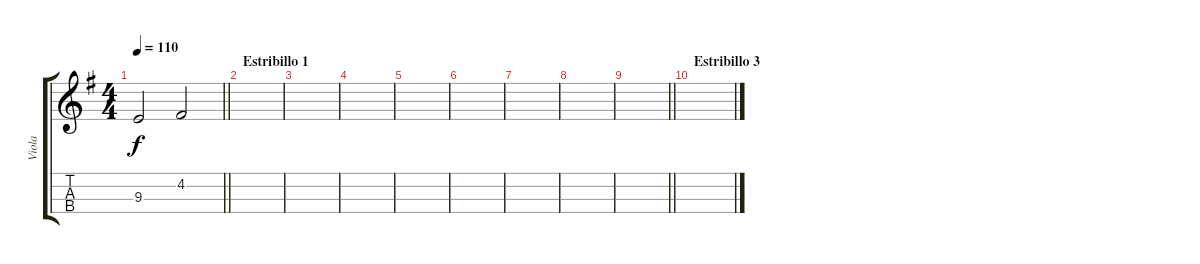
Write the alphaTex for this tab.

\track ("Viola" "Viola") {instrument stringensemble1}
\staff {score tabs}
\tuning (A4 D4 G3 C3) {hide}
\ts (4 4)
\tempo 110
\clef g2
\barLineRight lightlight
\ks g
9.3.2{dy f} 4.2.2 |
\section ("" "Estribillo 1")
|
|
|
|
|
|
|
\barLineRight lightlight
|
\section ("" "Estribillo 3")
